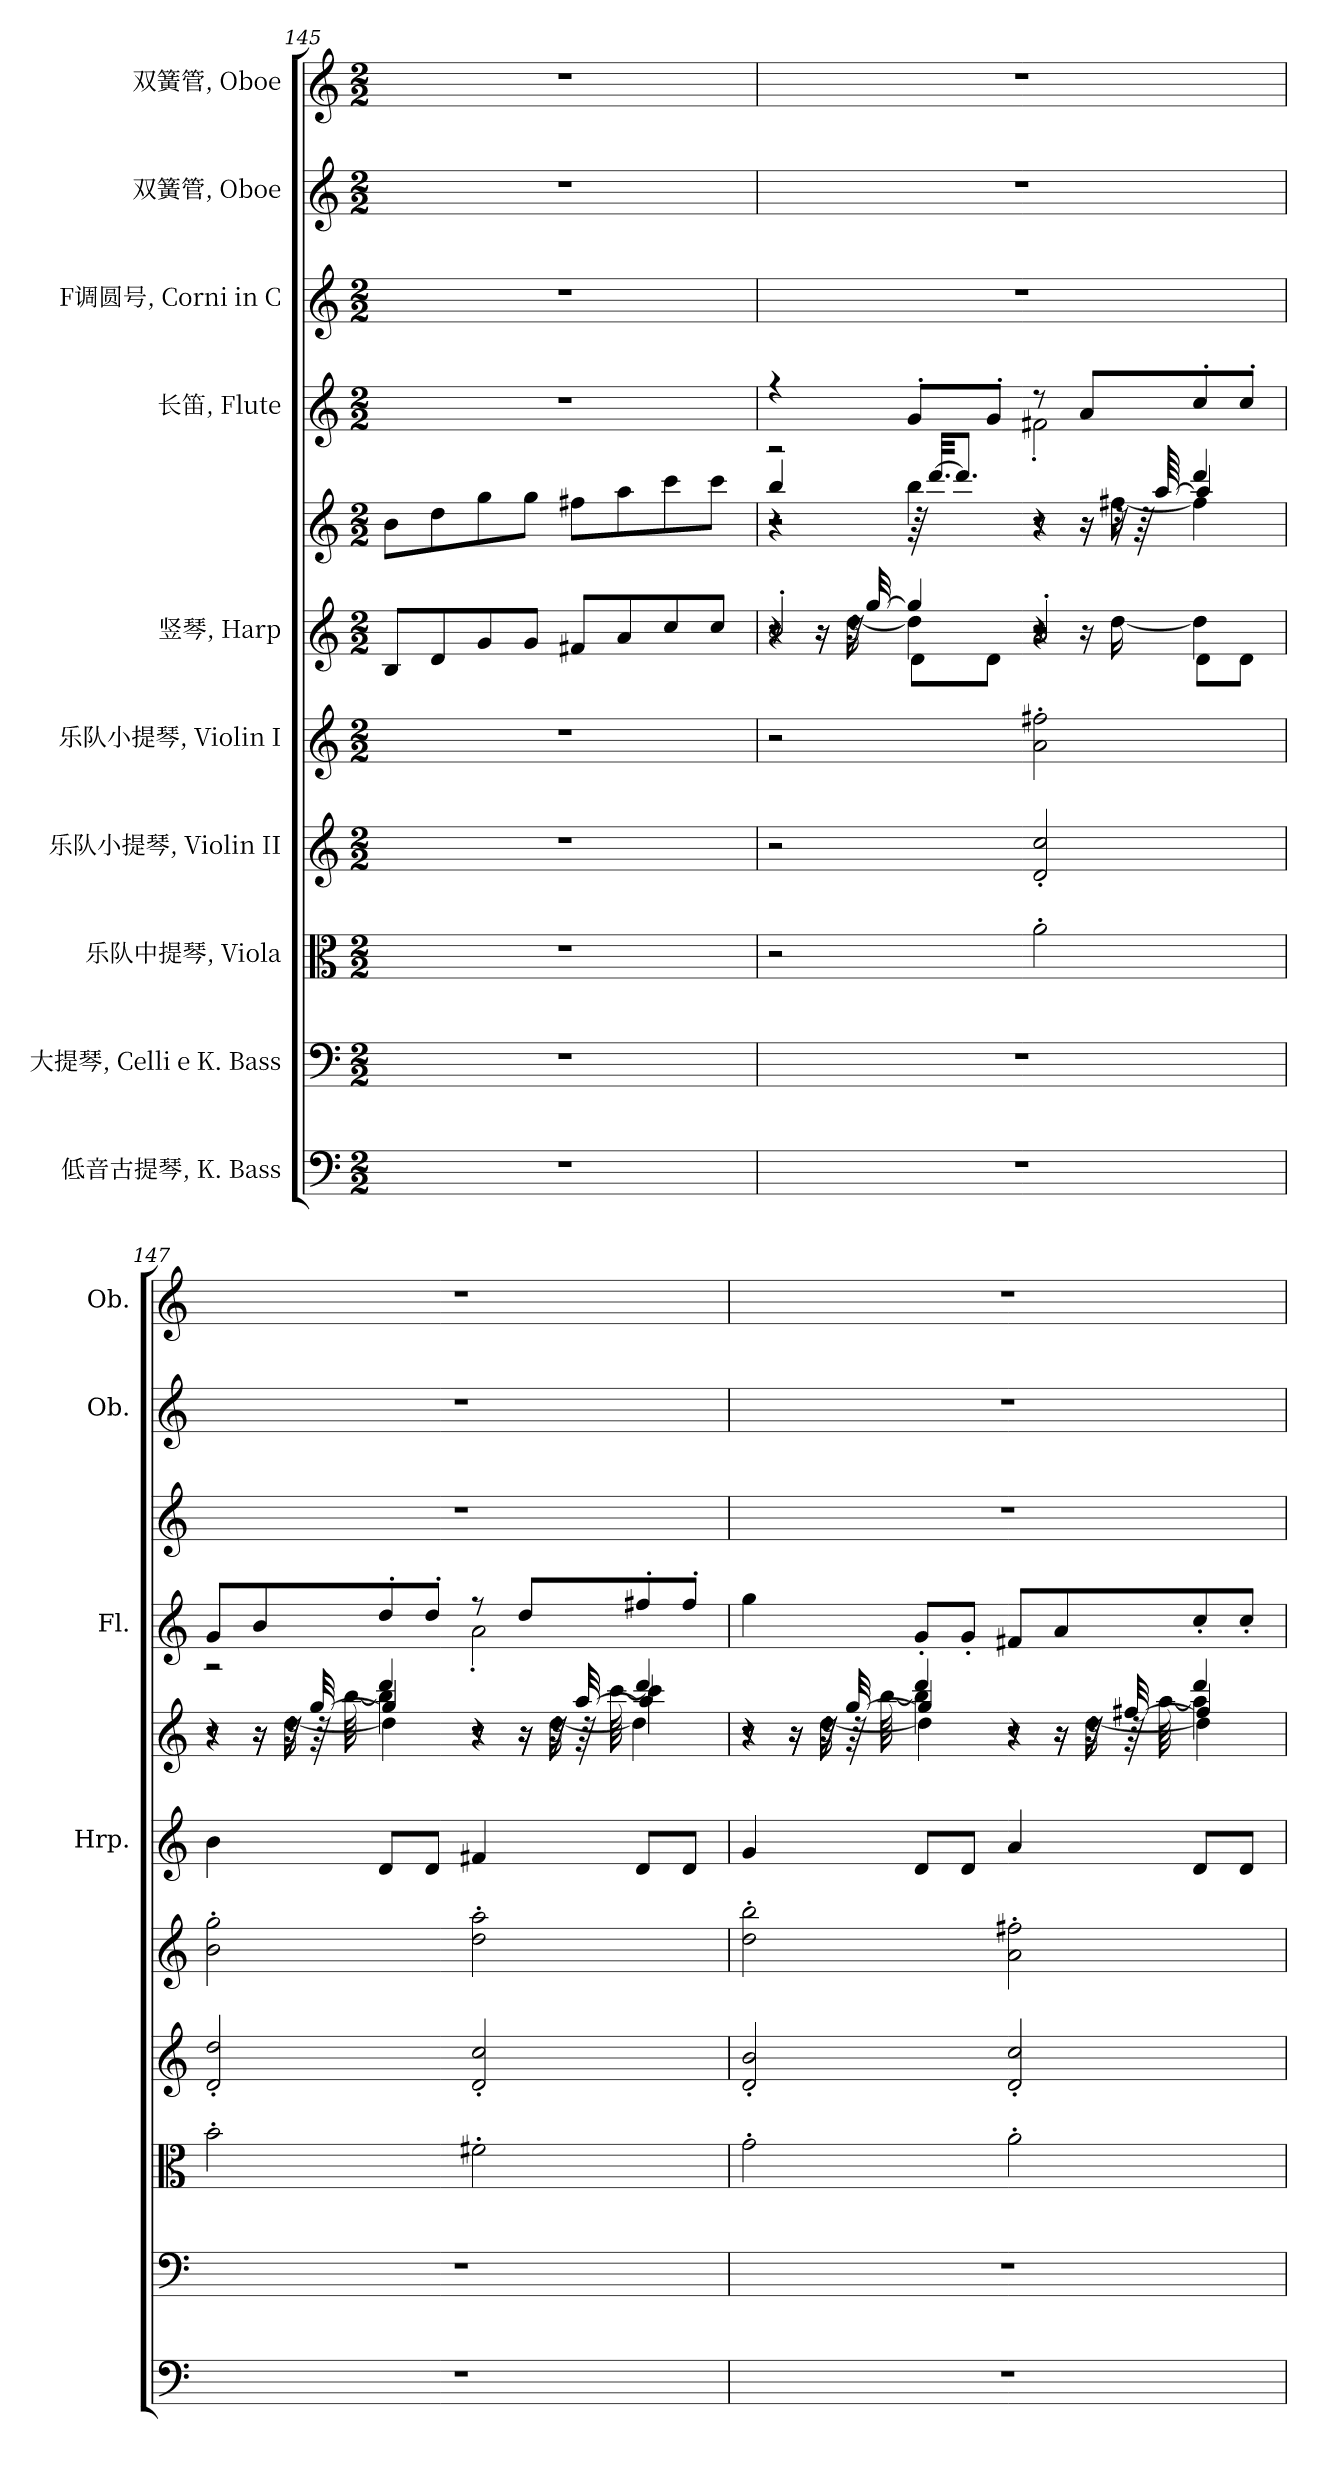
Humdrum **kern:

**kern	**kern	**kern	**kern	**kern	**kern	**kern	**kern	**kern	**kern	**kern
*part10	*part9	*part8	*part7	*part6	*part5	*part5	*part4	*part3	*part2	*part1
*staff11	*staff10	*staff9	*staff8	*staff7	*staff6	*staff5	*staff4	*staff3	*staff2	*staff1
*I"低音古提琴, K. Bass	*I"大提琴, Celli e K. Bass	*I"乐队中提琴, Viola	*I"乐队小提琴, Violin II	*I"乐队小提琴, Violin I	*I"竖琴, Harp	*	*I"长笛, Flute	*I"F调圆号, Corni in C	*I"双簧管, Oboe	*I"双簧管, Oboe
*	*	*	*	*	*I'Hrp.	*	*I'Fl.	*	*I'Ob.	*I'Ob.
*clefF4	*clefF4	*clefC3	*clefG2	*clefG2	*clefG2	*clefG2	*clefG2	*clefG2	*clefG2	*clefG2
*	*	*	*	*	*	*	*	*ITrd4c7	*	*
*k[]	*k[]	*k[]	*k[]	*k[]	*k[]	*k[]	*k[]	*k[b-]	*k[]	*k[]
*M2/2	*M2/2	*M2/2	*M2/2	*M2/2	*M2/2	*M2/2	*M2/2	*M2/2	*M2/2	*M2/2
=145	=145	=145	=145	=145	=145	=145	=145	=145	=145	=145
1r	1r	1r	1r	1r	8B/L	8b\L	1r	1r	1r	1r
.	.	.	.	.	8d/	8dd\	.	.	.	.
.	.	.	.	.	8g/	8gg\	.	.	.	.
.	.	.	.	.	8g/J	8gg\J	.	.	.	.
.	.	.	.	.	8f#X/L	8ff#X\L	.	.	.	.
.	.	.	.	.	8a/	8aa\	.	.	.	.
.	.	.	.	.	8cc/	8ccc\	.	.	.	.
.	.	.	.	.	8cc/J	8ccc\J	.	.	.	.
=146	=146	=146	=146	=146	=146	=146	=146	=146	=146	=146
*	*	*	*	*	*^	*^	*^	*	*	*
*	*	*	*	*	*	*^	*	*^	*	*	*	*	*
*	*	*	*	*	*	*	*^	*	*	*	*	*	*	*	*
1r	1r	2r	2r	2r	8r	8r	2b'/	4r	4bb/	4r	2r	4r	2r	1r	1r	1r
.	.	.	.	.	16r	16r	.	.	.	.	.	.	.	.	.	.
.	.	.	.	.	32r	[16dd\	.	.	.	.	.	.	.	.	.	.
.	.	.	.	.	[32gg/	.	.	.	.	.	.	.	.	.	.	.
.	.	.	.	.	4gg/]	4dd\]	.	8d\L	64r	4bb\	.	8g'/L	.	.	.	.
.	.	.	.	.	.	.	.	.	[32.ddd/KKL	.	.	.	.	.	.	.
.	.	.	.	.	.	.	.	.	8.ddd/J]	.	.	.	.	.	.	.
.	.	.	.	.	.	.	.	8d\J	.	.	.	8g'/J	.	.	.	.
.	.	2a'\	2d/' 2cc/'	2a\' 2ff#X\'	2r	8r	2a'/	4r	4r	8r	8r	8r	2f#X'\	.	.	.
.	.	.	.	.	.	16r	.	.	.	16r	16r	8a/L	.	.	.	.
.	.	.	.	.	.	[16dd\	.	.	.	[16ff#X\	32r	.	.	.	.	.
.	.	.	.	.	.	.	.	.	.	.	64r	.	.	.	.	.
.	.	.	.	.	.	.	.	.	.	.	[64aa/	.	.	.	.	.
.	.	.	.	.	.	4dd\]	.	8d\L	4ddd/	4ff#\]	4aa/]	8cc'/	.	.	.	.
.	.	.	.	.	.	.	.	8d\J	.	.	.	8cc'/J	.	.	.	.
*	*	*	*	*	*v	*v	*v	*v	*	*	*	*	*	*	*	*
!!LO:PB:g=z
=147	=147	=147	=147	=147	=147	=147	=147	=147	=147	=147	=147	=147	=147
*	*	*	*	*	*	*	*	*^	*	*	*	*	*
1r	1r	2b'\	2d/' 2dd/'	2b\' 2gg\'	4b\	4r	8r	8r	8r	8g/L	2r	1r	1r	1r
.	.	.	.	.	.	.	16r	16r	16r	8b/	.	.	.	.
.	.	.	.	.	.	.	32r	32r	[16dd\	.	.	.	.	.
.	.	.	.	.	.	.	64r	[32gg/	.	.	.	.	.	.
.	.	.	.	.	.	.	[64bb\	.	.	.	.	.	.	.
.	.	.	.	.	8d/L	4ddd/	4bb\]	4gg/]	4dd\]	8dd'/	.	.	.	.
.	.	.	.	.	8d/J	.	.	.	.	8dd'/J	.	.	.	.
.	.	2f#X'\	2d/' 2cc/'	2dd\' 2aa\'	4f#X/	4r	8r	8r	8r	8r	2a'\	.	.	.
.	.	.	.	.	.	.	16r	16r	16r	8dd/L	.	.	.	.
.	.	.	.	.	.	.	32r	32r	[16dd\	.	.	.	.	.
.	.	.	.	.	.	.	64r	[32aa/	.	.	.	.	.	.
.	.	.	.	.	.	.	[64ccc\	.	.	.	.	.	.	.
.	.	.	.	.	8d/L	4ddd/	4ccc\]	4aa/]	4dd\]	8ff#X'/	.	.	.	.
.	.	.	.	.	8d/J	.	.	.	.	8ff#'/J	.	.	.	.
*	*	*	*	*	*	*	*	*	*	*v	*v	*	*	*
=148	=148	=148	=148	=148	=148	=148	=148	=148	=148	=148	=148	=148	=148
1r	1r	2g'\	2d/' 2b/'	2dd\' 2bb\'	4g/	4r	8r	8r	8r	4gg\	1r	1r	1r
.	.	.	.	.	.	.	16r	16r	16r	.	.	.	.
.	.	.	.	.	.	.	32r	32r	[16dd\	.	.	.	.
.	.	.	.	.	.	.	64r	[32gg/	.	.	.	.	.
.	.	.	.	.	.	.	[64bb\	.	.	.	.	.	.
.	.	.	.	.	8d/L	4ddd/	4bb\]	4gg/]	4dd\]	8g'/L	.	.	.
.	.	.	.	.	8d/J	.	.	.	.	8g'/J	.	.	.
.	.	2a'\	2d/' 2cc/'	2a\' 2ff#X\'	4a/	4r	8r	8r	8r	8f#X/L	.	.	.
.	.	.	.	.	.	.	16r	16r	16r	8a/	.	.	.
.	.	.	.	.	.	.	32r	32r	[16dd\	.	.	.	.
.	.	.	.	.	.	.	64r	[32ff#X/	.	.	.	.	.
.	.	.	.	.	.	.	[64aa\	.	.	.	.	.	.
.	.	.	.	.	8d/L	4ddd/	4aa\]	4ff#/]	4dd\]	8cc'/	.	.	.
.	.	.	.	.	8d/J	.	.	.	.	8cc'/J	.	.	.
*	*	*	*	*	*	*v	*v	*v	*v	*	*	*	*
=	=	=	=	=	=	=	=	=	=	=
*-	*-	*-	*-	*-	*-	*-	*-	*-	*-	*-
